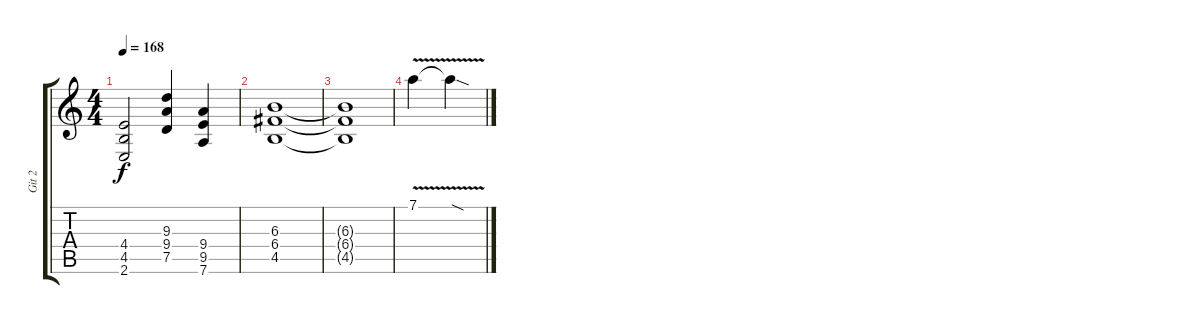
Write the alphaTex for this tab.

\track ("Git 2" "Git 2") {instrument overdrivenguitar}
\staff {score tabs}
\tuning (D4 A3 F3 C3 G2 D2) {hide}
\ts (4 4)
\tempo 168
\clef g2
\ks c
(4.4 4.5 2.6).2{dy f} (9.3 9.4 7.5).4 (9.4 9.5 7.6).4 |
(6.3 6.4 4.5).1 |
(6.3{t} 6.4{t} 4.5{t}).1 |
7.1{v}.4 7.1{sod t}.4
